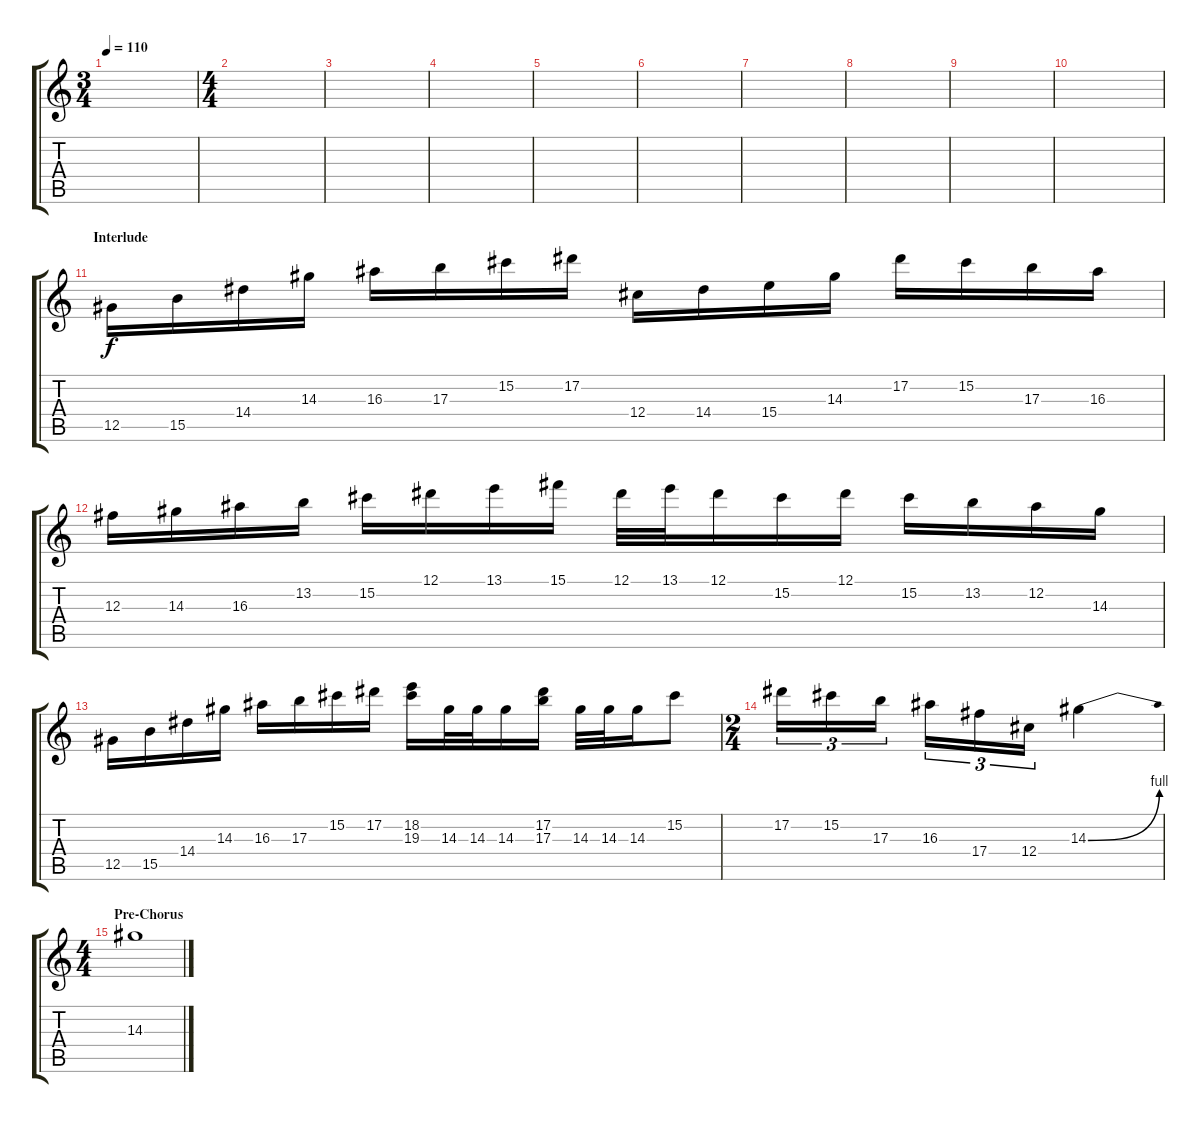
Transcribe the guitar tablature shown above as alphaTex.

\track "" {instrument distortionguitar}
\staff {score tabs}
\tuning (Eb4 Bb3 Gb3 Db3 Ab2 Eb2) {hide}
\ts (3 4)
\tempo 110
\clef g2
\ks c
|
\ts (4 4)
|
|
|
|
|
|
|
|
|
\section ("" "Interlude")
12.5.16 15.5.16 14.4.16 14.3.16 16.3.16 17.3.16 15.2.16 17.2.16 12.4.16 14.4.16 15.4.16 14.3.16 17.2.16 15.2.16 17.3.16 16.3.16 |
12.3.16 14.3.16 16.3.16 13.2.16 15.2.16 12.1.16 13.1.16 15.1.16 12.1.32 13.1.32 12.1.16 15.2.16 12.1.16 15.2.16 13.2.16 12.2.16 14.3.16 |
12.5.16 15.5.16 14.4.16 14.3.16 16.3.16 17.3.16 15.2.16 17.2.16 (18.2 19.3).16 14.3.32 14.3.32 14.3.16 (17.2 17.3).16 14.3.32 14.3.32 14.3.16 15.2.8 |
\ts (2 4)
17.2.16{tu (3 2)} 15.2.16{tu (3 2)} 17.3.16{tu (3 2)} 16.3.16{tu (3 2)} 17.4.16{tu (3 2)} 12.4.16{tu (3 2)} 14.3{be (bend 0 0 60 4)}.4 |
\ts (4 4)
\section ("" "Pre-Chorus")
14.3.1{volume 7}
